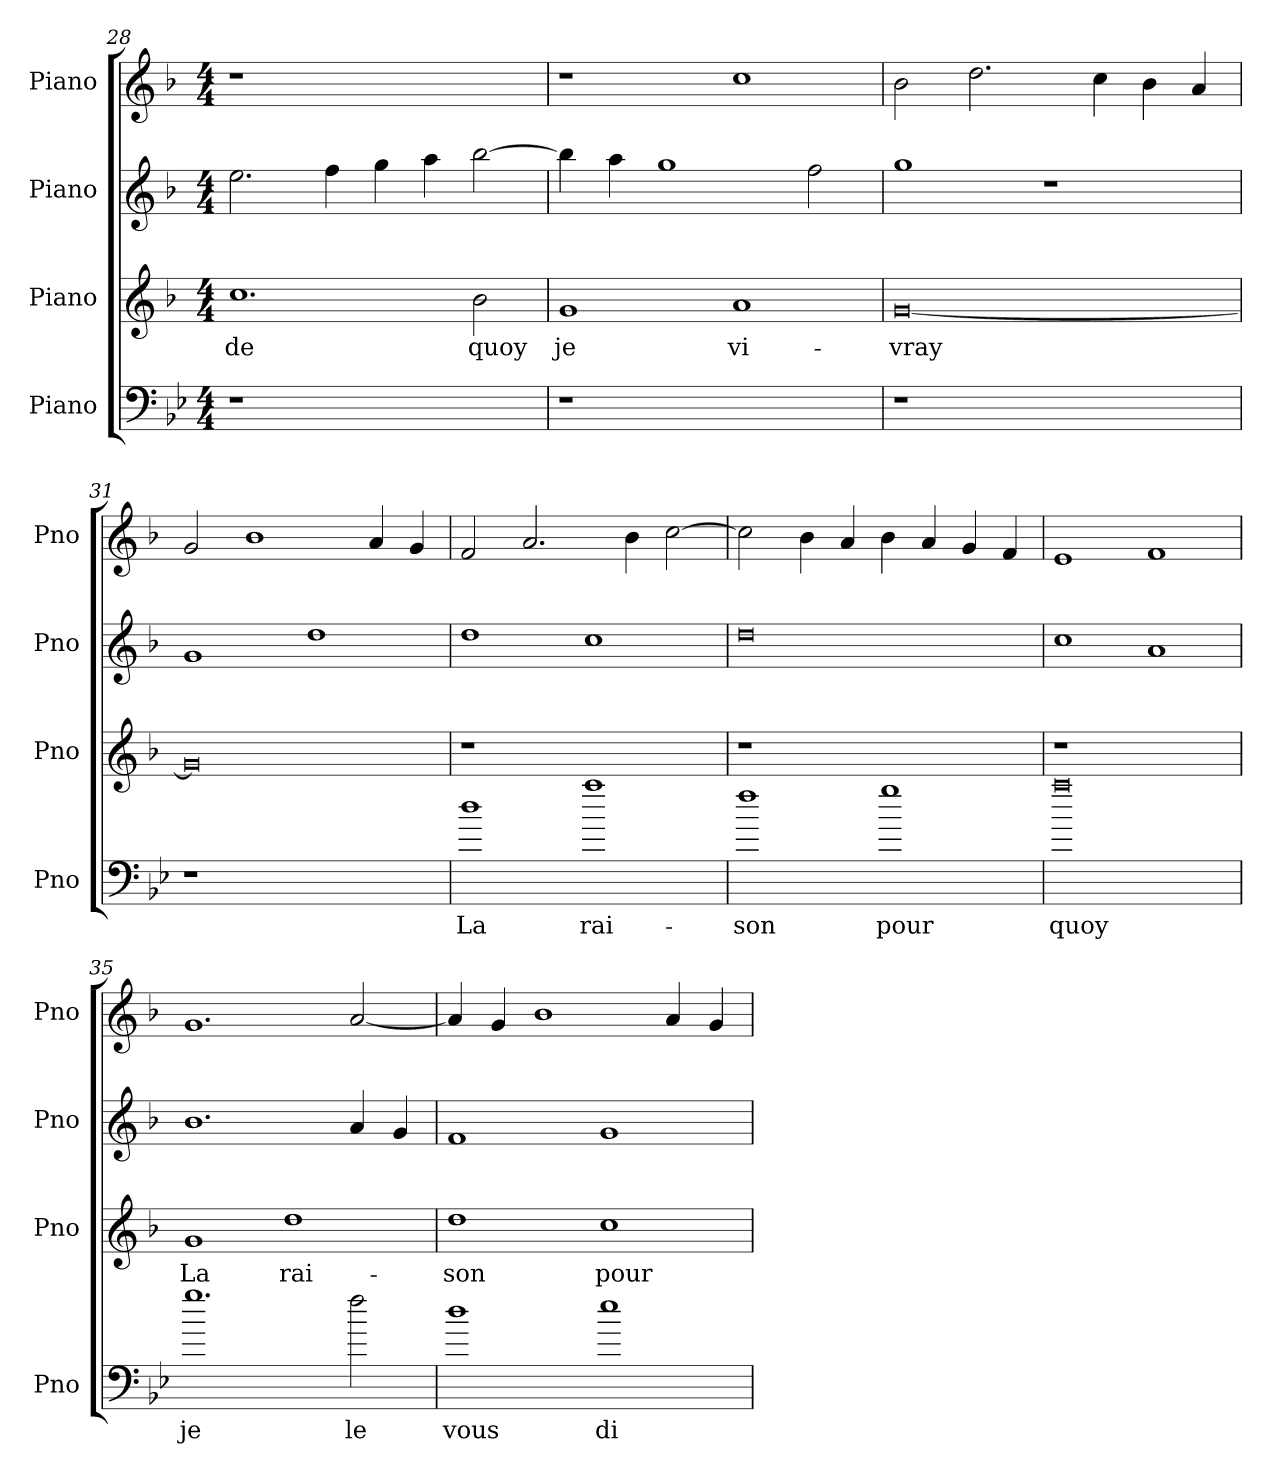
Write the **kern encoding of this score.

**kern	**text	**kern	**text	**kern	**kern
*part4	*part4	*part3	*part3	*part2	*part1
*staff4	*staff4	*staff3	*staff3	*staff2	*staff1
*I"Piano	*	*I"Piano	*	*I"Piano	*I"Piano
*I'Pno	*	*I'Pno	*	*I'Pno	*I'Pno
*clefF4	*	*clefG2	*	*clefG2	*clefG2
*k[b-e-]	*	*k[b-]	*	*k[b-]	*k[b-]
*M4/4	*	*M4/4	*	*M4/4	*M4/4
=28	=28	=28	=28	=28	=28
!	!	!	!LO:LY:b	!	!
1r	.	1.cc	de	2.ee\	1r
.	.	.	.	4ff\	.
1ryy	.	.	.	4gg\	1ryy
.	.	.	.	4aa\	.
!	!	!	!LO:LY:b	!	!
.	.	2b-\	quoy	[2bb-\	.
=29	=29	=29	=29	=29	=29
!	!	!	!LO:LY:b	!	!
1r	.	1g	je	4bb-\]	1r
.	.	.	.	4aa\	.
.	.	.	.	1gg	.
!	!	!	!LO:LY:b	!	!
1ryy	.	1a	vi-	.	1cc
.	.	.	.	2ff\	.
=30	=30	=30	=30	=30	=30
!	!	!	!LO:LY:b	!	!
1r	.	[0g	-vray	1gg	2b-\
.	.	.	.	.	2.dd\
1ryy	.	.	.	1r	.
.	.	.	.	.	4cc\
.	.	.	.	.	4b-\
.	.	.	.	.	4a/
=31	=31	=31	=31	=31	=31
1r	.	0g]	.	1g	2g/
.	.	.	.	.	1b-
1ryy	.	.	.	1dd	.
.	.	.	.	.	4a/
.	.	.	.	.	4g/
!!LO:LB:g=z
=32	=32	=32	=32	=32	=32
!	!LO:LY:b	!	!	!	!
1dd	La	1r	.	1dd	2f/
.	.	.	.	.	2.a/
!	!LO:LY:b	!	!	!	!
1aa	rai-	1ryy	.	1cc	.
.	.	.	.	.	4b-\
.	.	.	.	.	[2cc\
=33	=33	=33	=33	=33	=33
!	!LO:LY:b	!	!	!	!
1ff	-son	1r	.	0dd	2cc\]
.	.	.	.	.	4b-\
.	.	.	.	.	4a/
!	!LO:LY:b	!	!	!	!
1gg	pour	1ryy	.	.	4b-\
.	.	.	.	.	4a/
.	.	.	.	.	4g/
.	.	.	.	.	4f/
=34	=34	=34	=34	=34	=34
!	!LO:LY:b	!	!	!	!
0aa	quoy	1r	.	1cc	1e
.	.	1ryy	.	1a	1f
=35	=35	=35	=35	=35	=35
!	!LO:LY:b	!	!LO:LY:b	!	!
1.gg	je	1g	La	1.b-	1.g
!	!	!	!LO:LY:b	!	!
.	.	1dd	rai-	.	.
!	!LO:LY:b	!	!	!	!
2ff\	le	.	.	4a/	[2a/
.	.	.	.	4g/	.
=36	=36	=36	=36	=36	=36
!	!LO:LY:b	!	!LO:LY:b	!	!
1dd	vous	1dd	-son	1f	4a/]
.	.	.	.	.	4g/
.	.	.	.	.	1b-
!	!LO:LY:b	!	!LO:LY:b	!	!
1ee-	di-	1cc	pour	1g	.
.	.	.	.	.	4a/
.	.	.	.	.	4g/
=	=	=	=	=	=
*-	*-	*-	*-	*-	*-
